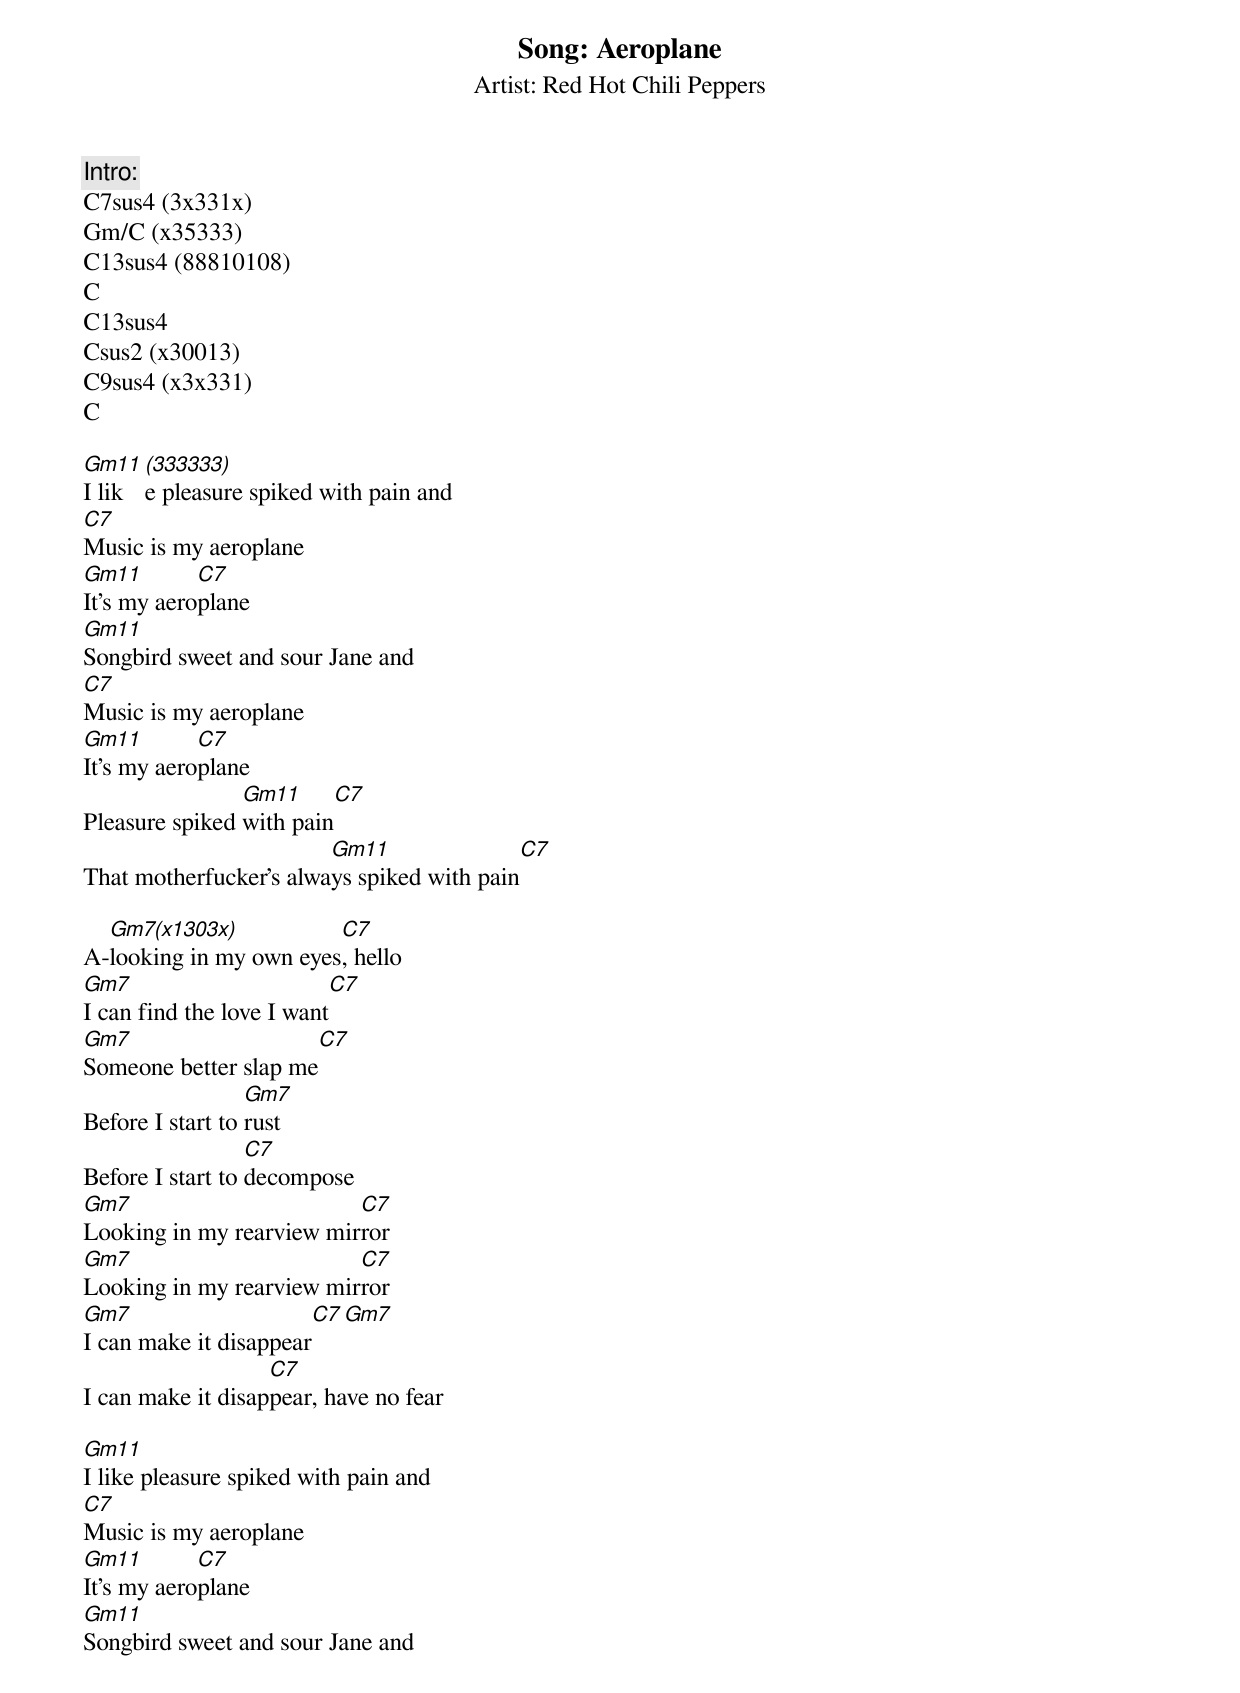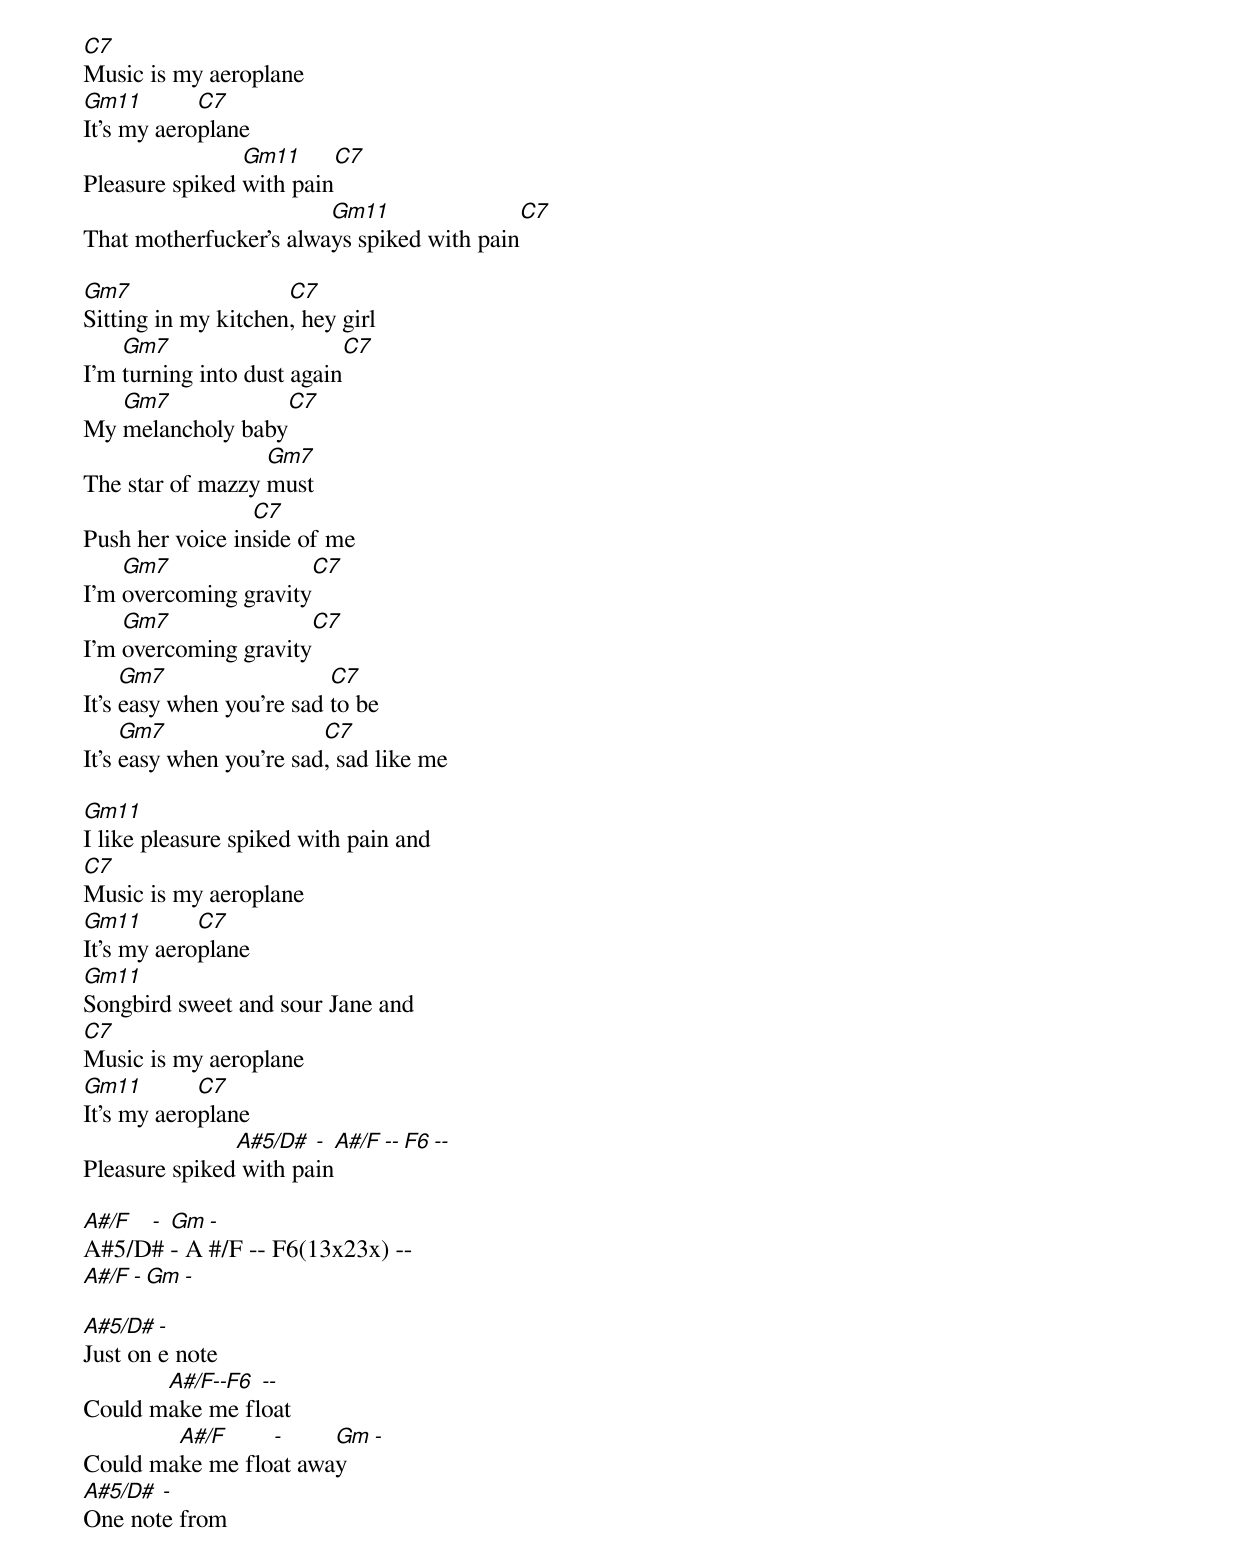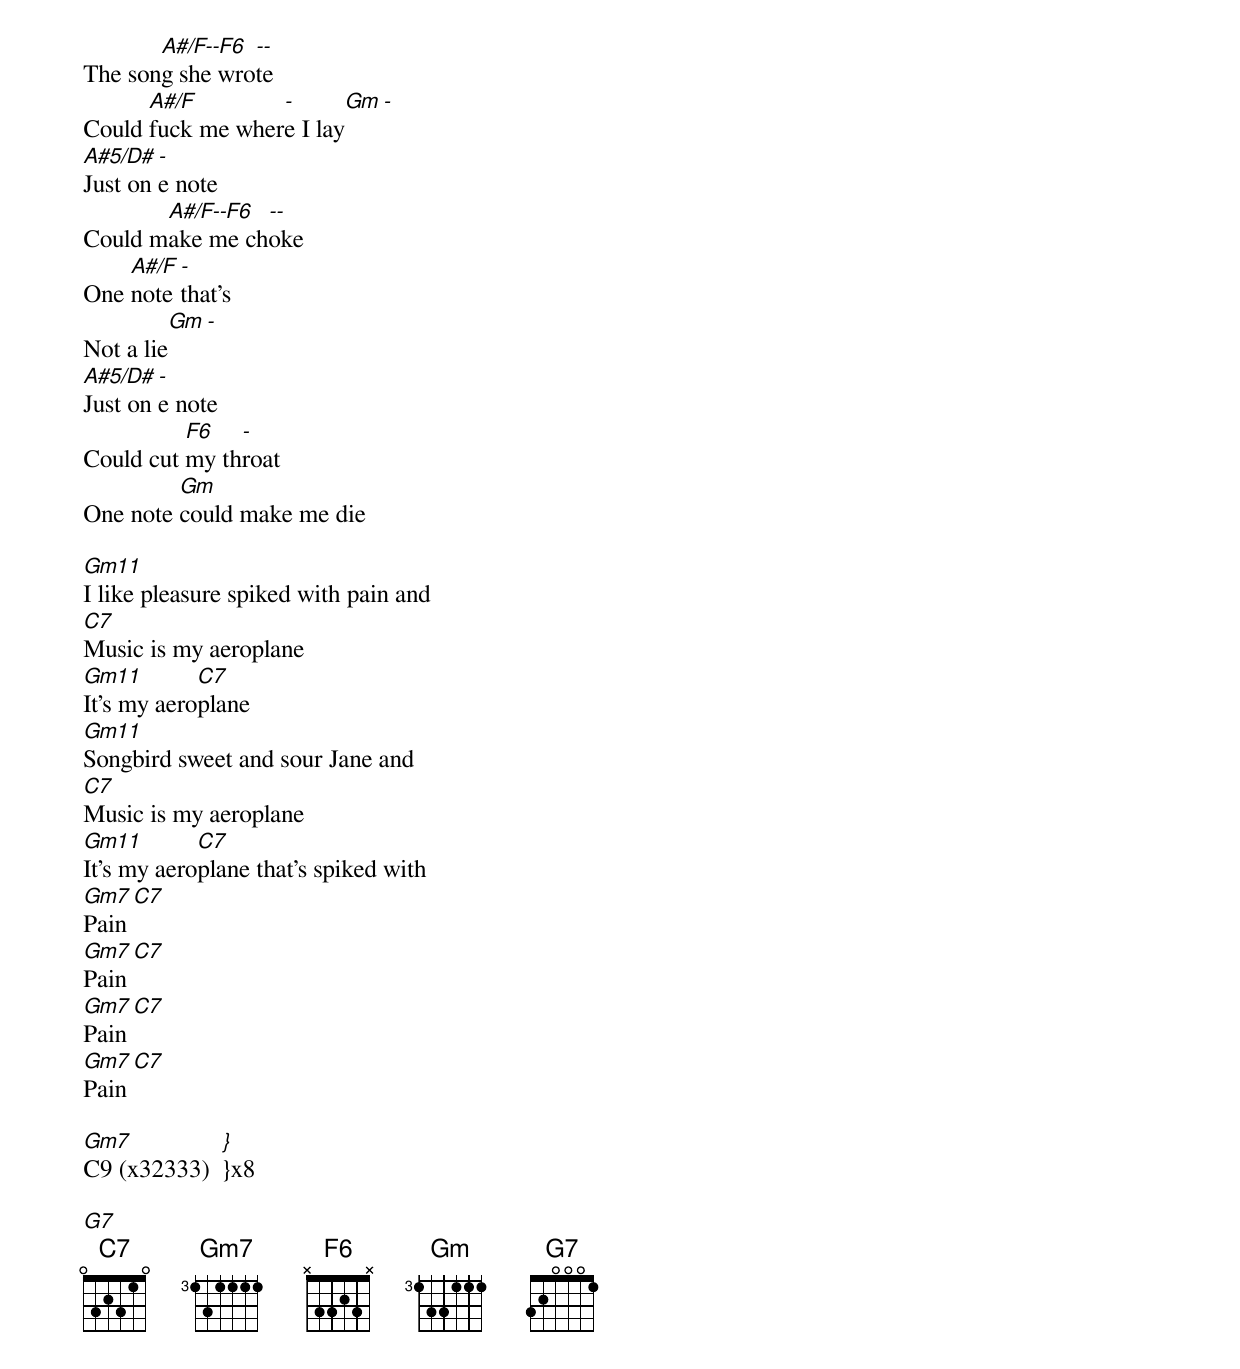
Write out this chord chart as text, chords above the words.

Song: Aeroplane
Artist: Red Hot Chili Peppers

  Intro:
C7sus4 (3x331x)
Gm/C (x35333)
C13sus4 (88810108)
C
C13sus4
Csus2 (x30013)
C9sus4 (x3x331)
C

Gm11 (333333)
I like pleasure spiked with pain and
C7
Music is my aeroplane
Gm11        C7
It's my aeroplane
Gm11
Songbird sweet and sour Jane and
C7
Music is my aeroplane
Gm11        C7
It's my aeroplane
                Gm11      C7
Pleasure spiked with pain
                        Gm11                 C7
That motherfucker's always spiked with pain

  Gm7(x1303x)           C7
A-looking in my own eyes, hello
Gm7                       C7
I can find the love I want
Gm7                    C7
Someone better slap me
                  Gm7
Before I start to rust
                  C7
Before I start to decompose
Gm7                       C7
Looking in my rearview mirror
Gm7                       C7
Looking in my rearview mirror
Gm7                     C7  Gm7
I can make it disappear
                   C7
I can make it disappear, have no fear

Gm11
I like pleasure spiked with pain and
C7
Music is my aeroplane
Gm11        C7
It's my aeroplane
Gm11
Songbird sweet and sour Jane and
C7
Music is my aeroplane
Gm11        C7
It's my aeroplane
                Gm11      C7
Pleasure spiked with pain
                        Gm11                 C7
That motherfucker's always spiked with pain

Gm7                  C7
Sitting in my kitchen, hey girl
    Gm7                      C7
I'm turning into dust again
   Gm7              C7
My melancholy baby
                  Gm7
The star of mazzy must
                 C7
Push her voice inside of me
    Gm7               C7
I'm overcoming gravity
    Gm7               C7
I'm overcoming gravity
     Gm7                  C7
It's easy when you're sad to be
     Gm7                 C7
It's easy when you're sad, sad like me

Gm11
I like pleasure spiked with pain and
C7
Music is my aeroplane
Gm11        C7
It's my aeroplane
Gm11
Songbird sweet and sour Jane and
C7
Music is my aeroplane
Gm11        C7
It's my aeroplane
               A#5/D#  -   A#/F -- F6  --
Pleasure spiked with pain

A#/F - Gm -
A#5/D# - A#/F -- F6(13x23x) --
A#/F - Gm -

A#5/D# -
Just one note
       A#/F--F6 --
Could make me float
        A#/F     -     Gm -
Could make me float away
A#5/D# -
One note from
       A#/F--F6 --
The song she wrote
      A#/F        -       Gm -
Could fuck me where I lay
A#5/D# -
Just one note
       A#/F--F6 --
Could make me choke
    A#/F -
One note that's
          Gm -
Not a lie
A#5/D# -
Just one note
          F6   -
Could cut my throat
         Gm
One note could make me die

Gm11
I like pleasure spiked with pain and
C7
Music is my aeroplane
Gm11        C7
It's my aeroplane
Gm11
Songbird sweet and sour Jane and
C7
Music is my aeroplane
Gm11        C7
It's my aeroplane that's spiked with
Gm7 C7
Pain
Gm7 C7
Pain
Gm7 C7
Pain
Gm7 C7
Pain

Gm7          }
C9 (x32333)  }x8

G7
